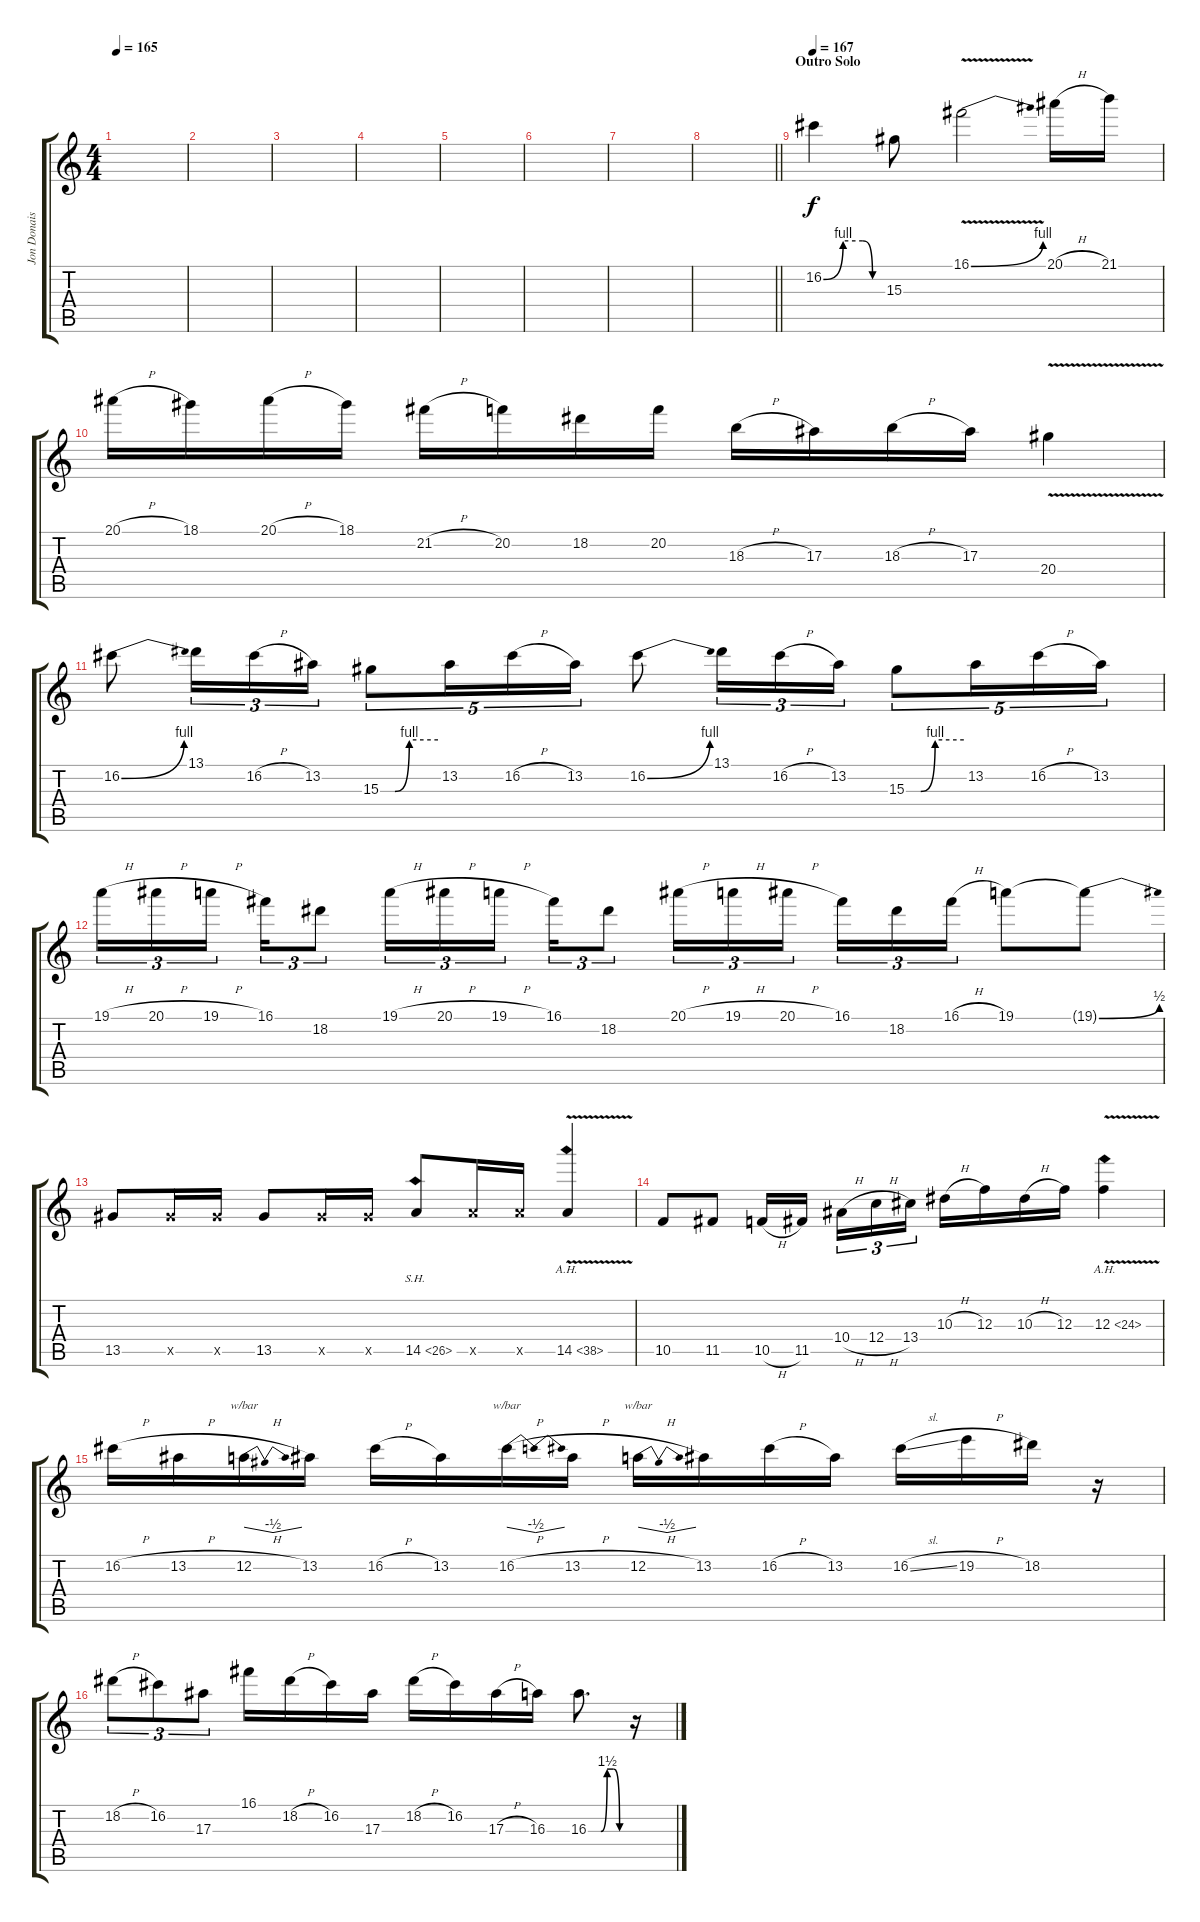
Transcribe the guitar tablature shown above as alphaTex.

\track ("Jon Donais Solo" "Jon Donais") {instrument distortionguitar}
\staff {score tabs}
\tuning (D4 A3 F3 C3 G2 C2) {hide}
\ts (4 4)
\tempo 165
\clef g2
\ks c
|
|
|
|
|
|
|
\barLineRight lightlight
|
\section ("" "Outro Solo")
\tempo 167
16.2{be (custom 0 0 20 4 40 4 50 0 60 0)}.4 15.3.8 16.1{be (bend 0 0 60 4) v}.2 20.1{h}.16 21.1.16 |
20.1{h}.16 18.1.16 20.1{h}.16 18.1.16 21.2{h}.16 20.2.16 18.2.16 20.2.16 18.3{h}.16 17.3.16 18.3{h}.16 17.3.16 20.4{v}.4 |
16.2{be (bend 0 0 60 4)}.8 13.1.16{tu (3 2)} 16.2{h}.16{tu (3 2)} 13.2.16{tu (3 2)} 15.3{be (custom 0 0 15 0 30 4 60 4)}.8{tu (5 4)} 13.2.16{tu (5 4)} 16.2{h}.16{tu (5 4)} 13.2.16{tu (5 4)} 16.2{be (bend 0 0 60 4)}.8 13.1.16{tu (3 2)} 16.2{h}.16{tu (3 2)} 13.2.16{tu (3 2)} 15.3{be (custom 0 0 15 0 30 4 60 4)}.8{tu (5 4)} 13.2.16{tu (5 4)} 16.2{h}.16{tu (5 4)} 13.2.16{tu (5 4)} |
19.1{h}.16{tu (3 2)} 20.1{h}.16{tu (3 2)} 19.1{h}.16{tu (3 2) beam splitsecondary} 16.1.16{tu (3 2)} 18.2.8{tu (3 2)} 19.1{h}.16{tu (3 2)} 20.1{h}.16{tu (3 2)} 19.1{h}.16{tu (3 2) beam splitsecondary} 16.1.16{tu (3 2)} 18.2.8{tu (3 2)} 20.1{h}.16{tu (3 2)} 19.1{h}.16{tu (3 2)} 20.1{h}.16{tu (3 2) beam splitsecondary} 16.1.16{tu (3 2)} 18.2.16{tu (3 2)} 16.1{h}.16{tu (3 2)} 19.1.8 19.1{be (bend 0 0 60 2) t}.8 |
13.5.8 13.5{x}.16 13.5{x}.16 13.5.8 13.5{x}.16 13.5{x}.16 14.5{sh 12}.8 14.5{x}.16 14.5{x}.16 14.5{ah 24 v}.4 |
10.5.8 11.5.8 10.5{h}.16 11.5.16{beam splitsecondary} 10.4{h}.16{tu (3 2)} 12.4{h}.16{tu (3 2)} 13.4.16{tu (3 2)} 10.3{h}.16 12.3.16 10.3{h}.16 12.3.16 12.3{ah 12 v}.4 |
16.2{h}.16 13.2{h}.16 12.2{h}.16{tbe (dip default 0 0 30 -2 60 0)} 13.2.16 16.2{h}.16 13.2.16 16.2{h}.16{tbe (dip default 0 0 30 -2 60 0)} 13.2{h}.16 12.2{h}.16{tbe (dip default 0 0 30 -2 60 0)} 13.2.16 16.2{h}.16 13.2.16 16.2{sl}.16 19.2{h}.16 18.2.16 r.16 |
18.2{h}.8{tu (3 2)} 16.2.8{tu (3 2)} 17.3.8{tu (3 2)} 16.1.16 18.2{h}.16 16.2.16 17.3.16 18.2{h}.16 16.2.16 17.3{h}.16 16.3.16 16.3{be (custom 0 0 20 0 30 6 40 6 50 0 60 0)}.8{d} r.16
